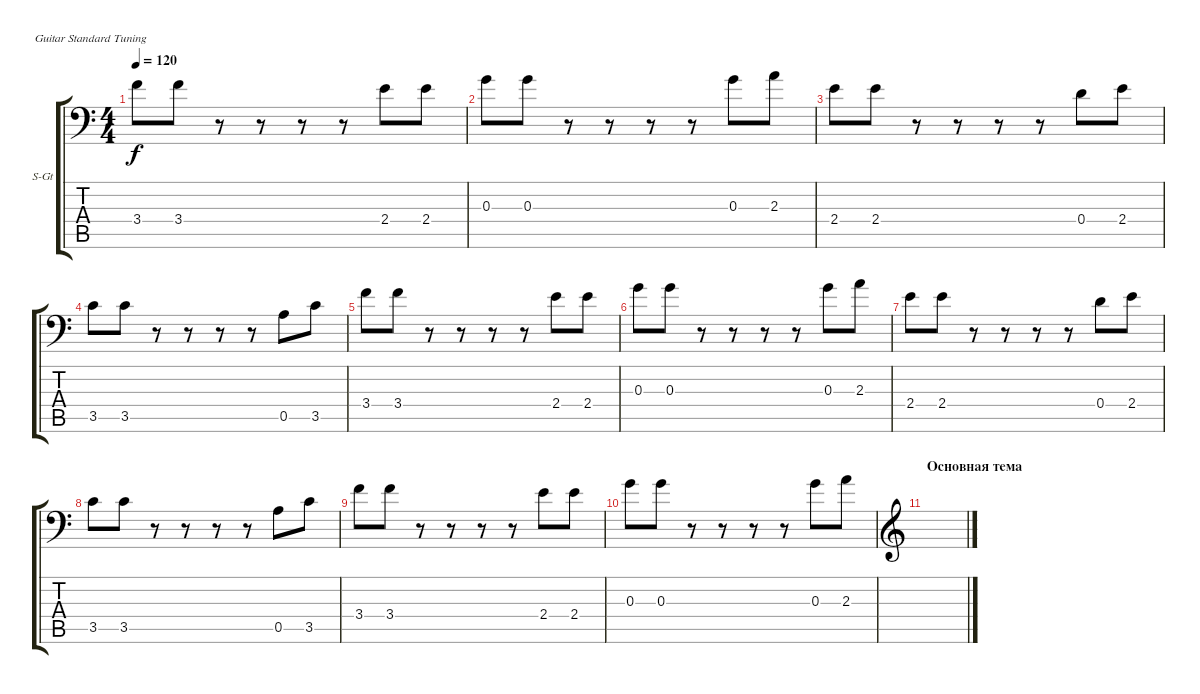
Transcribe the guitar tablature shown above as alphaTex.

\defaultSystemsLayout 4
\bracketExtendMode groupsimilarinstruments
\firstSystemTrackNameOrientation horizontal
\otherSystemsTrackNameOrientation horizontal
\track ("Steel Guitar" "S-Gt") {instrument acousticguitarsteel}
\staff {score tabs}
\tuning (E4 B3 G3 D3 A2 E2)
\ts (4 4)
\tempo 120
\clef f4
\scale
0.333333
\ks c
3.4.8{dy f} 3.4.8 r.8 r.8 r.8 r.8 2.4.8 2.4.8 |
\scale
0.333333 0.3.8 0.3.8 r.8 r.8 r.8 r.8 0.3.8 2.3.8 |
\scale
0.333333 2.4.8 2.4.8 r.8 r.8 r.8 r.8 0.4.8 2.4.8 |
\scale
0.333333 3.5.8 3.5.8 r.8 r.8 r.8 r.8 0.5.8 3.5.8 |
\scale
0.333333 3.4.8 3.4.8 r.8 r.8 r.8 r.8 2.4.8 2.4.8 |
\scale
0.333333 0.3.8 0.3.8 r.8 r.8 r.8 r.8 0.3.8 2.3.8 |
\scale
0.333333 2.4.8 2.4.8 r.8 r.8 r.8 r.8 0.4.8 2.4.8 |
\scale
0.333333 3.5.8 3.5.8 r.8 r.8 r.8 r.8 0.5.8 3.5.8 |
\scale
0.333333 3.4.8 3.4.8 r.8 r.8 r.8 r.8 2.4.8 2.4.8 |
\scale
0.333333 0.3.8 0.3.8 r.8 r.8 r.8 r.8 0.3.8 2.3.8 |
\section ("" "Основная тема")
\clef g2
\scale
0.333333 |
\scale
0.333333 |
\scale
0.333333 |
\scale
0.333333 |
\scale
0.333333 |
\scale
0.333333
